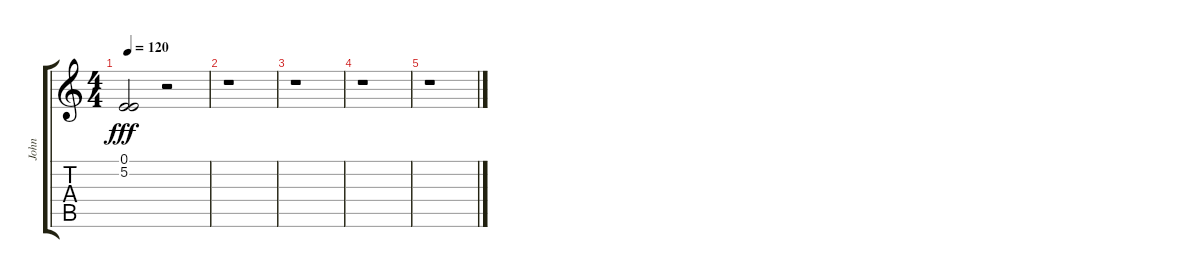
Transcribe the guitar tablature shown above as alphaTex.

\track ("John" "John") {instrument englishhorn}
\staff {score tabs}
\tuning (E4 B3 G3 D3 A2 E2) {hide}
\ts (4 4)
\tempo 120
\clef g2
\ks c
(0.1 5.2).2{dy fff} r.2 |
r.1 |
r.1 |
r.1 |
r.1
